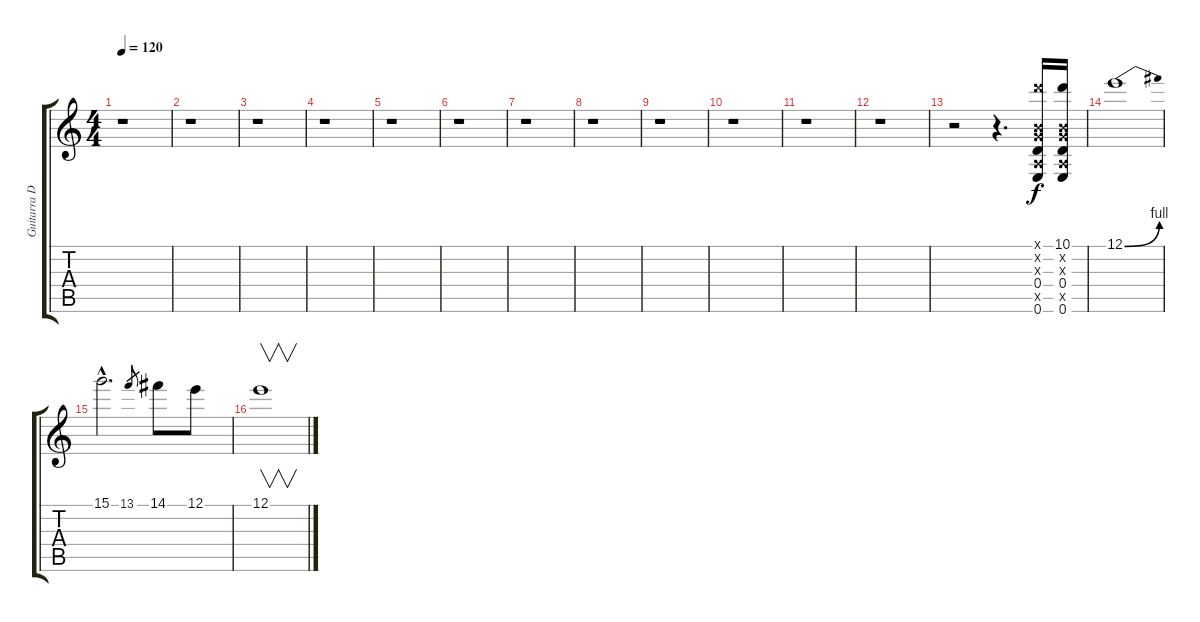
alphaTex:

\track ("Guitarra Distorsionada" "Guitarra D") {instrument overdrivenguitar}
\staff {score tabs}
\tuning (E4 B3 G3 D3 A2 E2) {hide}
\ts (4 4)
\tempo 120
\clef g2
\ks c
r.1{dy f instrument overdrivenguitar} |
r.1 |
r.1 |
r.1 |
r.1 |
r.1 |
r.1 |
r.1 |
r.1 |
r.1 |
r.1 |
r.1 |
r.2 r.4{d} (10.1{x} 0.2{x} 0.3{x} 0.4 0.5{x} 0.6).16 (10.1 0.2{x} 0.3{x} 0.4 0.5{x} 0.6).16 |
12.1{be (bend 0 0 60 4)}.1 |
15.1{hac}.2{d} 13.1.8{gr} 14.1.8 12.1.8 |
12.1.1{v}
